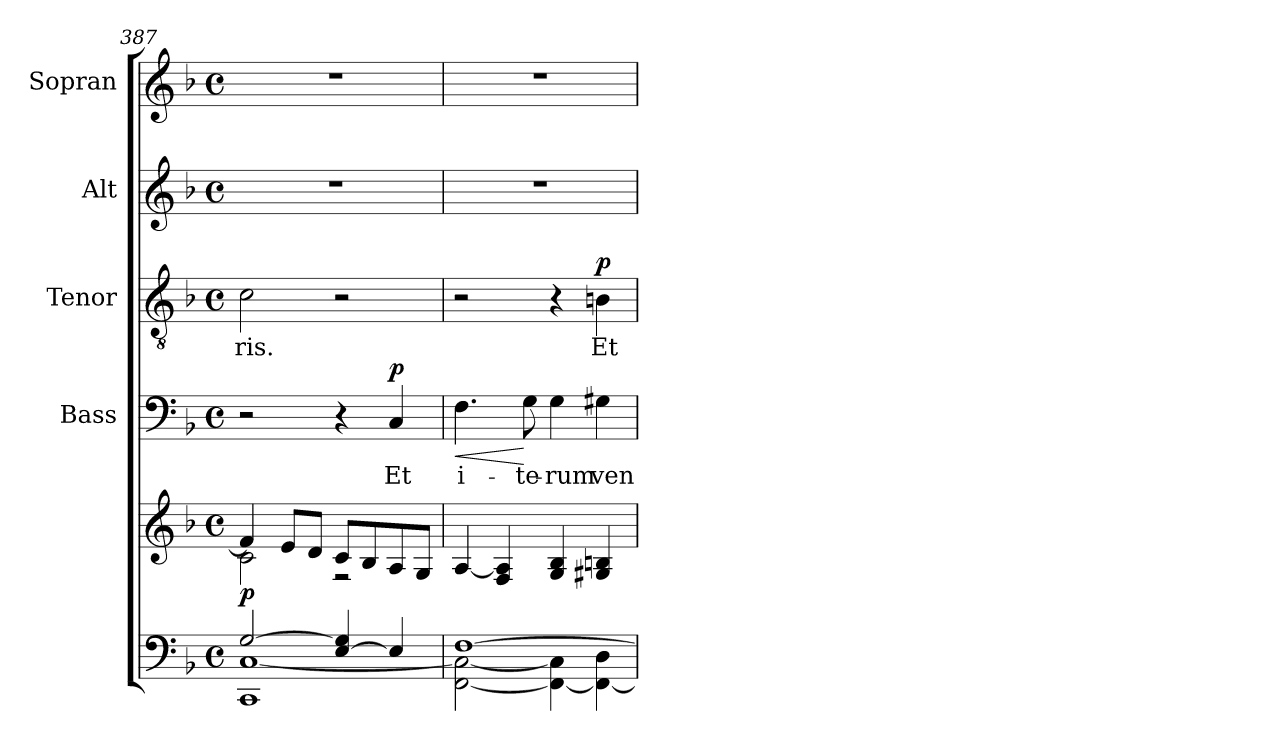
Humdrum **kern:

**kern	**kern	**dynam	**kern	**text	**dynam	**kern	**text	**dynam	**kern	**kern
*part5	*part5	*part5	*part4	*part4	*part4	*part3	*part3	*part3	*part2	*part1
*staff6	*staff5	*staff5/6	*staff4	*staff4	*staff4	*staff3	*staff3	*staff3	*staff2	*staff1
*	*	*	*I"Bass	*	*	*I"Tenor	*	*	*I"Alt	*I"Sopran
*	*	*	*I'B.	*	*	*I'T.	*	*	*I'A.	*I'S.
*clefF4	*clefG2	*	*clefF4	*	*	*clefGv2	*	*	*clefG2	*clefG2
*k[b-]	*k[b-]	*	*k[b-]	*	*	*k[b-]	*	*	*k[b-]	*k[b-]
*F:	*F:	*	*F:	*	*	*F:	*	*	*F:	*F:
*M4/4	*M4/4	*	*M4/4	*	*	*M4/4	*	*	*M4/4	*M4/4
*met(c)	*met(c)	*	*met(c)	*	*	*met(c)	*	*	*met(c)	*met(c)
=387	=387	=387	=387	=387	=387	=387	=387	=387	=387	=387
*^	*^	*	*	*	*	*	*	*	*	*
!	!	!	!	!LO:DY:b	!	!	!	!	!LO:LY:b	!	!	!
[>2G/	1CC [<1C	4f/]	2c\	p	2r	.	.	2c\	-ris.	.	1r	1r
.	.	8e/L	.	.	.	.	.	.	.	.	.	.
.	.	8d/J	.	.	.	.	.	.	.	.	.	.
[>4E/ 4G/]	.	8c/L	2rG	.	4r	.	.	2r	.	.	.	.
.	.	8B-/	.	.	.	.	.	.	.	.	.	.
!	!	!	!	!	!	!LO:LY:b	!LO:DY:a	!	!	!	!	!
4E/]	.	8A/	.	.	4C/	Et	p	.	.	.	.	.
.	.	8G/J	.	.	.	.	.	.	.	.	.	.
*	*	*v	*v	*	*	*	*	*	*	*	*	*
!!LO:PB:g=z
=388	=388	=388	=388	=388	=388	=388	=388	=388	=388	=388	=388
!	!	!	!	!	!LO:LY:b	!LO:HP:b	!	!	!	!	!
[>1F	[<2FF\ 2C\_	[4A/	.	4.F\	i-	<	2r	.	.	1r	1r
.	.	4F/ 4A/]	.	.	.	.	.	.	.	.	.
!	!	!	!	!	!LO:LY:b	!	!	!	!	!	!
.	.	.	.	8G\	-te-	[	.	.	.	.	.
!	!	!	!	!	!LO:LY:b	!	!	!	!	!	!
.	4FF\_ 4C\]	4G/ 4B-/	.	4G\	-rum	.	4r	.	.	.	.
!	!	!	!	!	!LO:LY:b	!	!	!LO:LY:b	!LO:DY:a	!	!
.	4FF\_ 4D\	4G#X/ 4Bn/	.	4G#X\	ven-	.	4Bn\	Et	p	.	.
*v	*v	*	*	*	*	*	*	*	*	*	*
=	=	=	=	=	=	=	=	=	=	=
*-	*-	*-	*-	*-	*-	*-	*-	*-	*-	*-
